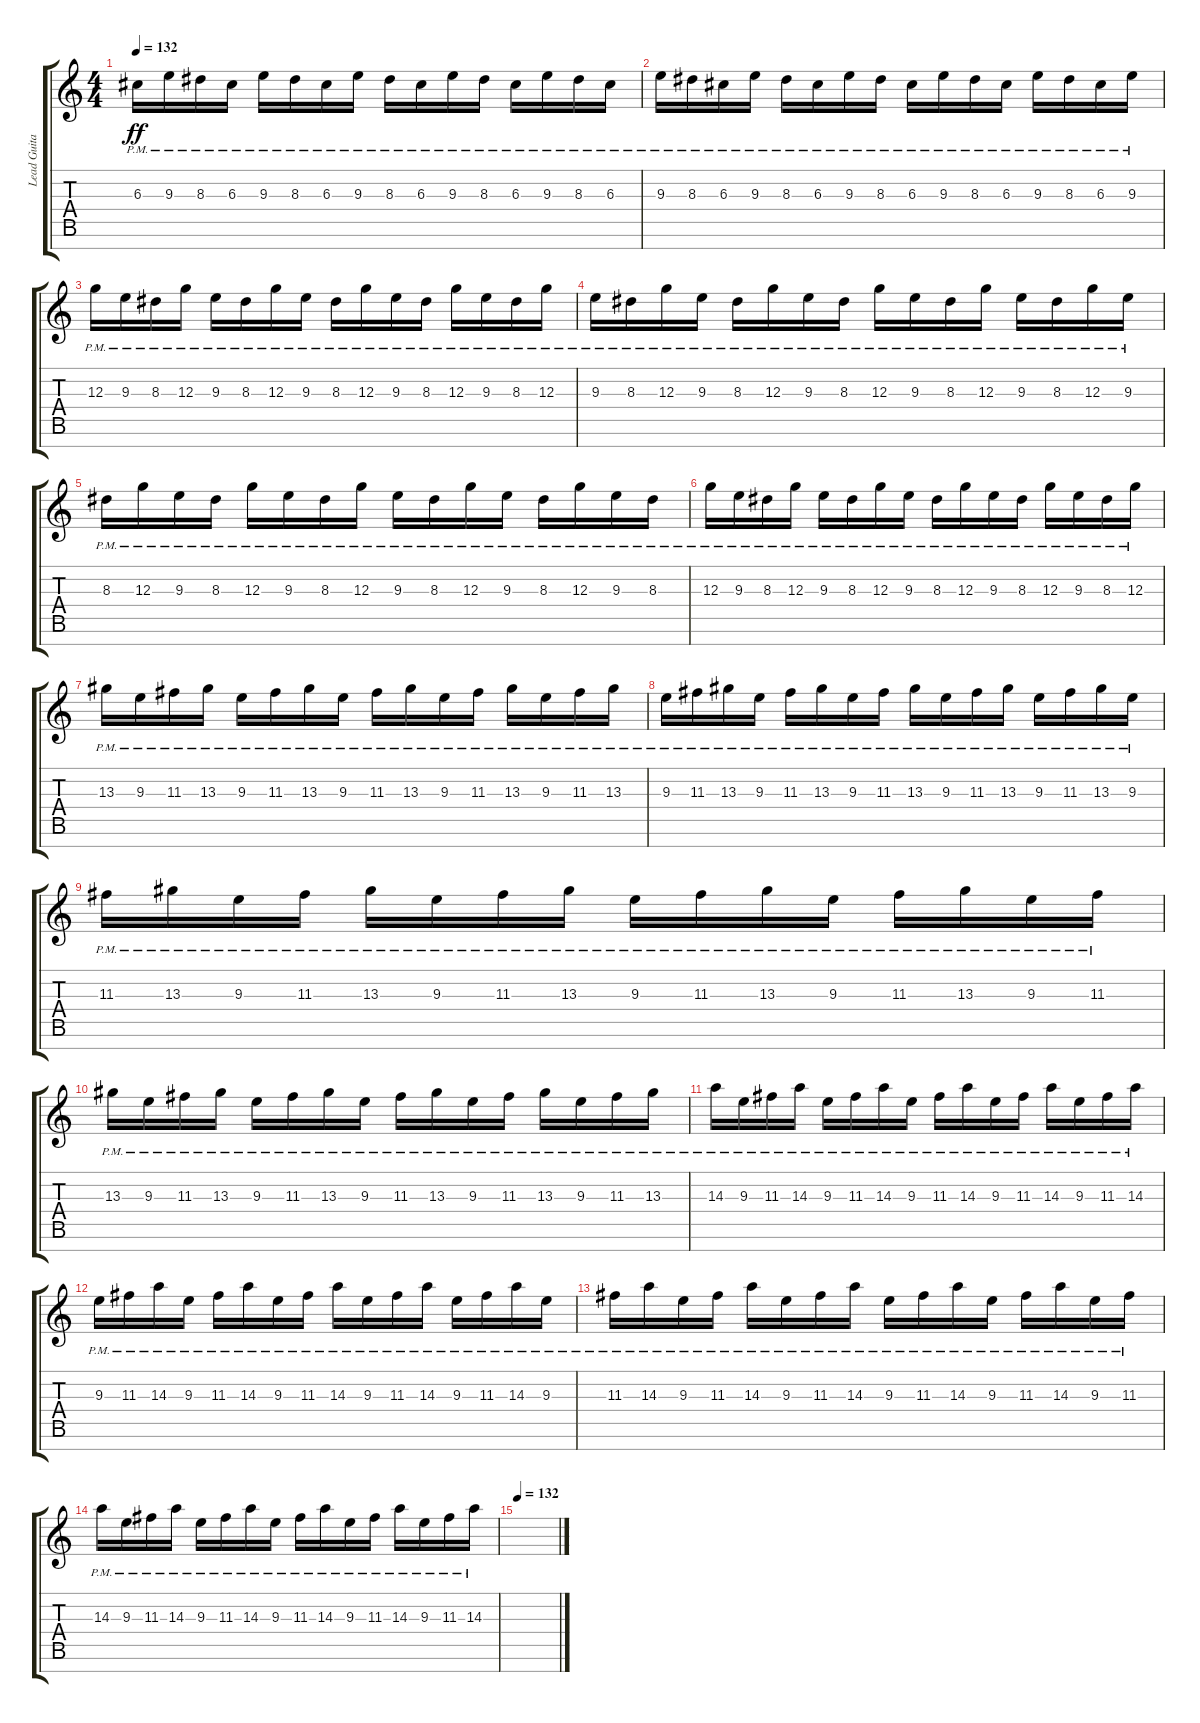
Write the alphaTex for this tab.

\track ("Lead Guitar" "Lead Guita") {instrument distortionguitar}
\staff {score tabs}
\tuning (E4 B3 G3 D3 A2 E2 B1) {hide}
\ts (4 4)
\tempo 132
\clef g2
\ks c
6.3{pm}.16{dy ff} 9.3{pm}.16 8.3{pm}.16 6.3{pm}.16 9.3{pm}.16 8.3{pm}.16 6.3{pm}.16 9.3{pm}.16 8.3{pm}.16 6.3{pm}.16 9.3{pm}.16 8.3{pm}.16 6.3{pm}.16 9.3{pm}.16 8.3{pm}.16 6.3{pm}.16 |
9.3{pm}.16 8.3{pm}.16 6.3{pm}.16 9.3{pm}.16 8.3{pm}.16 6.3{pm}.16 9.3{pm}.16 8.3{pm}.16 6.3{pm}.16 9.3{pm}.16 8.3{pm}.16 6.3{pm}.16 9.3{pm}.16 8.3{pm}.16 6.3{pm}.16 9.3{pm}.16 |
12.3{pm}.16 9.3{pm}.16 8.3{pm}.16 12.3{pm}.16 9.3{pm}.16 8.3{pm}.16 12.3{pm}.16 9.3{pm}.16 8.3{pm}.16 12.3{pm}.16 9.3{pm}.16 8.3{pm}.16 12.3{pm}.16 9.3{pm}.16 8.3{pm}.16 12.3{pm}.16 |
9.3{pm}.16 8.3{pm}.16 12.3{pm}.16 9.3{pm}.16 8.3{pm}.16 12.3{pm}.16 9.3{pm}.16 8.3{pm}.16 12.3{pm}.16 9.3{pm}.16 8.3{pm}.16 12.3{pm}.16 9.3{pm}.16 8.3{pm}.16 12.3{pm}.16 9.3{pm}.16 |
8.3{pm}.16 12.3{pm}.16 9.3{pm}.16 8.3{pm}.16 12.3{pm}.16 9.3{pm}.16 8.3{pm}.16 12.3{pm}.16 9.3{pm}.16 8.3{pm}.16 12.3{pm}.16 9.3{pm}.16 8.3{pm}.16 12.3{pm}.16 9.3{pm}.16 8.3{pm}.16 |
12.3{pm}.16 9.3{pm}.16 8.3{pm}.16 12.3{pm}.16 9.3{pm}.16 8.3{pm}.16 12.3{pm}.16 9.3{pm}.16 8.3{pm}.16 12.3{pm}.16 9.3{pm}.16 8.3{pm}.16 12.3{pm}.16 9.3{pm}.16 8.3{pm}.16 12.3{pm}.16 |
13.3{pm}.16 9.3{pm}.16 11.3{pm}.16 13.3{pm}.16 9.3{pm}.16 11.3{pm}.16 13.3{pm}.16 9.3{pm}.16 11.3{pm}.16 13.3{pm}.16 9.3{pm}.16 11.3{pm}.16 13.3{pm}.16 9.3{pm}.16 11.3{pm}.16 13.3{pm}.16 |
9.3{pm}.16 11.3{pm}.16 13.3{pm}.16 9.3{pm}.16 11.3{pm}.16 13.3{pm}.16 9.3{pm}.16 11.3{pm}.16 13.3{pm}.16 9.3{pm}.16 11.3{pm}.16 13.3{pm}.16 9.3{pm}.16 11.3{pm}.16 13.3{pm}.16 9.3{pm}.16 |
11.3{pm}.16 13.3{pm}.16 9.3{pm}.16 11.3{pm}.16 13.3{pm}.16 9.3{pm}.16 11.3{pm}.16 13.3{pm}.16 9.3{pm}.16 11.3{pm}.16 13.3{pm}.16 9.3{pm}.16 11.3{pm}.16 13.3{pm}.16 9.3{pm}.16 11.3{pm}.16 |
13.3{pm}.16 9.3{pm}.16 11.3{pm}.16 13.3{pm}.16 9.3{pm}.16 11.3{pm}.16 13.3{pm}.16 9.3{pm}.16 11.3{pm}.16 13.3{pm}.16 9.3{pm}.16 11.3{pm}.16 13.3{pm}.16 9.3{pm}.16 11.3{pm}.16 13.3{pm}.16 |
14.3{pm}.16 9.3{pm}.16 11.3{pm}.16 14.3{pm}.16 9.3{pm}.16 11.3{pm}.16 14.3{pm}.16 9.3{pm}.16 11.3{pm}.16 14.3{pm}.16 9.3{pm}.16 11.3{pm}.16 14.3{pm}.16 9.3{pm}.16 11.3{pm}.16 14.3{pm}.16 |
9.3{pm}.16 11.3{pm}.16 14.3{pm}.16 9.3{pm}.16 11.3{pm}.16 14.3{pm}.16 9.3{pm}.16 11.3{pm}.16 14.3{pm}.16 9.3{pm}.16 11.3{pm}.16 14.3{pm}.16 9.3{pm}.16 11.3{pm}.16 14.3{pm}.16 9.3{pm}.16 |
11.3{pm}.16 14.3{pm}.16 9.3{pm}.16 11.3{pm}.16 14.3{pm}.16 9.3{pm}.16 11.3{pm}.16 14.3{pm}.16 9.3{pm}.16 11.3{pm}.16 14.3{pm}.16 9.3{pm}.16 11.3{pm}.16 14.3{pm}.16 9.3{pm}.16 11.3{pm}.16 |
14.3{pm}.16 9.3{pm}.16 11.3{pm}.16 14.3{pm}.16 9.3{pm}.16 11.3{pm}.16 14.3{pm}.16 9.3{pm}.16 11.3{pm}.16 14.3{pm}.16 9.3{pm}.16 11.3{pm}.16 14.3{pm}.16 9.3{pm}.16 11.3{pm}.16 14.3{pm}.16 |
\tempo 132
